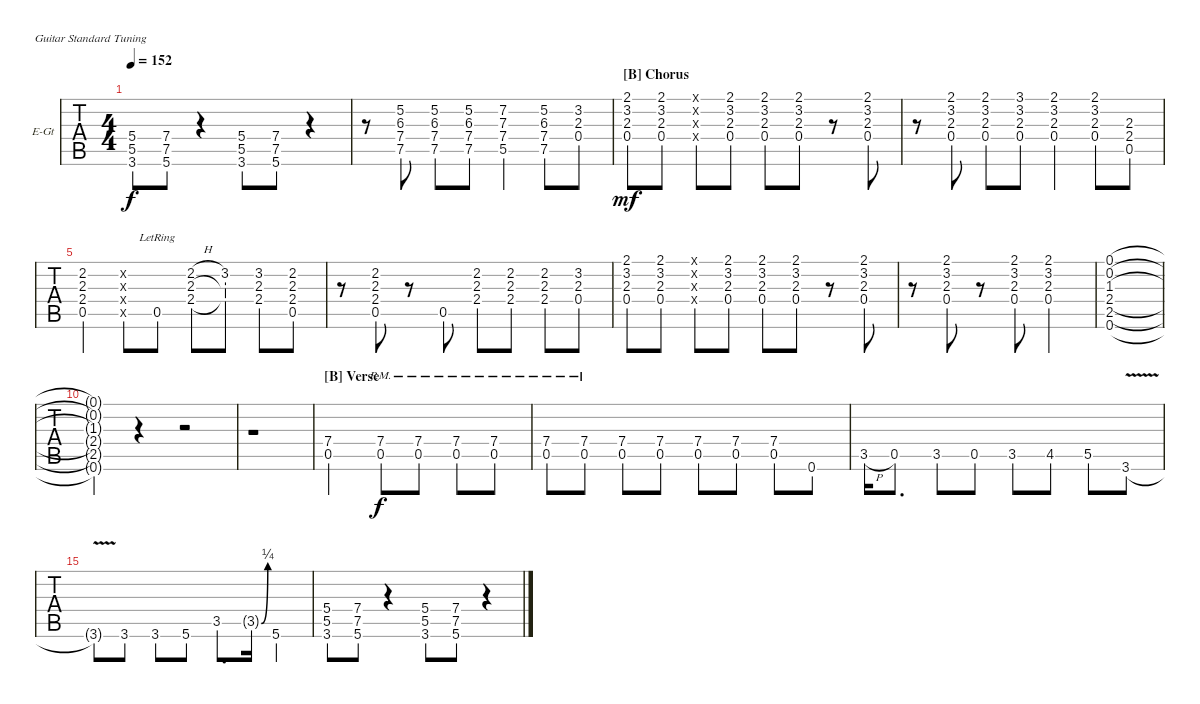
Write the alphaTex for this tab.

\bracketExtendMode nobrackets
\firstSystemTrackNameOrientation horizontal
\otherSystemsTrackNameOrientation horizontal
\defaultBarNumberDisplay FirstOfSystem
\track ("Guitar I" "E-Gt") {instrument overdrivenguitar}
\staff {tabs}
\tuning (E4 B3 G3 D3 A2 E2)
\ts (4 4)
\tempo 152
\clef g2
\ks c
(5.4 5.5 3.6{ac}).8{dy f} (7.4 7.5 5.6{ac}).8 r.4 (5.4 5.5 3.6{ac}).8 (7.4 7.5 5.6{ac}).8 r.4 |
r.8 (5.2 6.3 7.4 7.5{ac}).8 (5.2 6.3 7.4 7.5{ac}).8 (5.2 6.3 7.4 7.5{ac}).8 (7.2 7.3 7.4 5.5{ac}).4 (5.2 6.3 7.4 7.5{ac}).8 (3.2 2.3 0.4).8 |
\section ("B" "Chorus")
(2.1 3.2 2.3 0.4).8{dy mf} (2.1 3.2 2.3 0.4).8 (0.1{x} 0.2{x} 0.3{x} 0.4{x}).8 (2.1 3.2 2.3 0.4).8 (2.1 3.2 2.3 0.4).8 (2.1 3.2 2.3 0.4).8 r.8 (2.1 3.2 2.3 0.4).8 |
r.8 (2.1 3.2 2.3 0.4).8 (2.1 3.2 2.3 0.4).8 (3.1 3.2 2.3 0.4).8 (2.1 3.2 2.3 0.4).4 (2.1 3.2 2.3 0.4).8 (2.3 2.4 0.5).8 |
(2.2 2.3 2.4 0.5).4 (0.2{x} 0.3{x} 0.4{x} 0.5{x}).8 0.5{lr}.8 (2.2{h} 2.3 2.4).8 (3.2 2.3{t} 2.4{t}).8 (3.2 2.3 2.4).8 (2.2 2.3 2.4 0.5).8 |
r.8 (2.2 2.3 2.4 0.5).8 r.8 0.5.8 (2.2 2.3 2.4).8 (2.2 2.3 2.4).8 (2.2 2.3 2.4).8 (3.2 2.3 0.4).8 |
(2.1 3.2 2.3 0.4).8 (2.1 3.2 2.3 0.4).8 (0.1{x} 0.2{x} 0.3{x} 0.4{x}).8 (2.1 3.2 2.3 0.4).8 (2.1 3.2 2.3 0.4).8 (2.1 3.2 2.3 0.4).8 r.8 (2.1 3.2 2.3 0.4).8 |
r.8 (2.1 3.2 2.3 0.4).8 r.8 (2.1 3.2 2.3 0.4).8 (2.1 3.2 2.3 0.4).2 |
(0.1 0.2 1.3 2.4 2.5 0.6).1 |
(0.1{t} 0.2{t} 1.3{t} 2.4{t} 2.5{t} 0.6{t}).4 r.4 r.2 |
r.1 |
\section ("B" "Verse")
(7.4 0.5).2 (7.4{pm} 0.5{pm}).8{dy f} (7.4{pm} 0.5{pm}).8 (7.4{pm} 0.5{pm}).8 (7.4{pm} 0.5{pm}).8 |
(7.4{pm} 0.5{pm}).8 (7.4{pm} 0.5{pm}).8 (7.4 0.5).8 (7.4 0.5).8 (7.4 0.5).8 (7.4 0.5).8 (7.4 0.5).8 0.6.8 |
3.5{h ac}.16 0.5.8{d} 3.5.8 0.5.8 3.5.8 4.5.8 5.5.8 3.6{v ac}.8 |
3.6{v t}.8 3.6.8 3.6.8 5.6.8 3.5.8{d} 3.5{be (bend 0 0 60 1) g}.16 5.6.4 |
(5.4 5.5 3.6{ac}).8 (7.4 7.5 5.6{ac}).8 r.4 (5.4 5.5 3.6{ac}).8 (7.4 7.5 5.6{ac}).8 r.4
